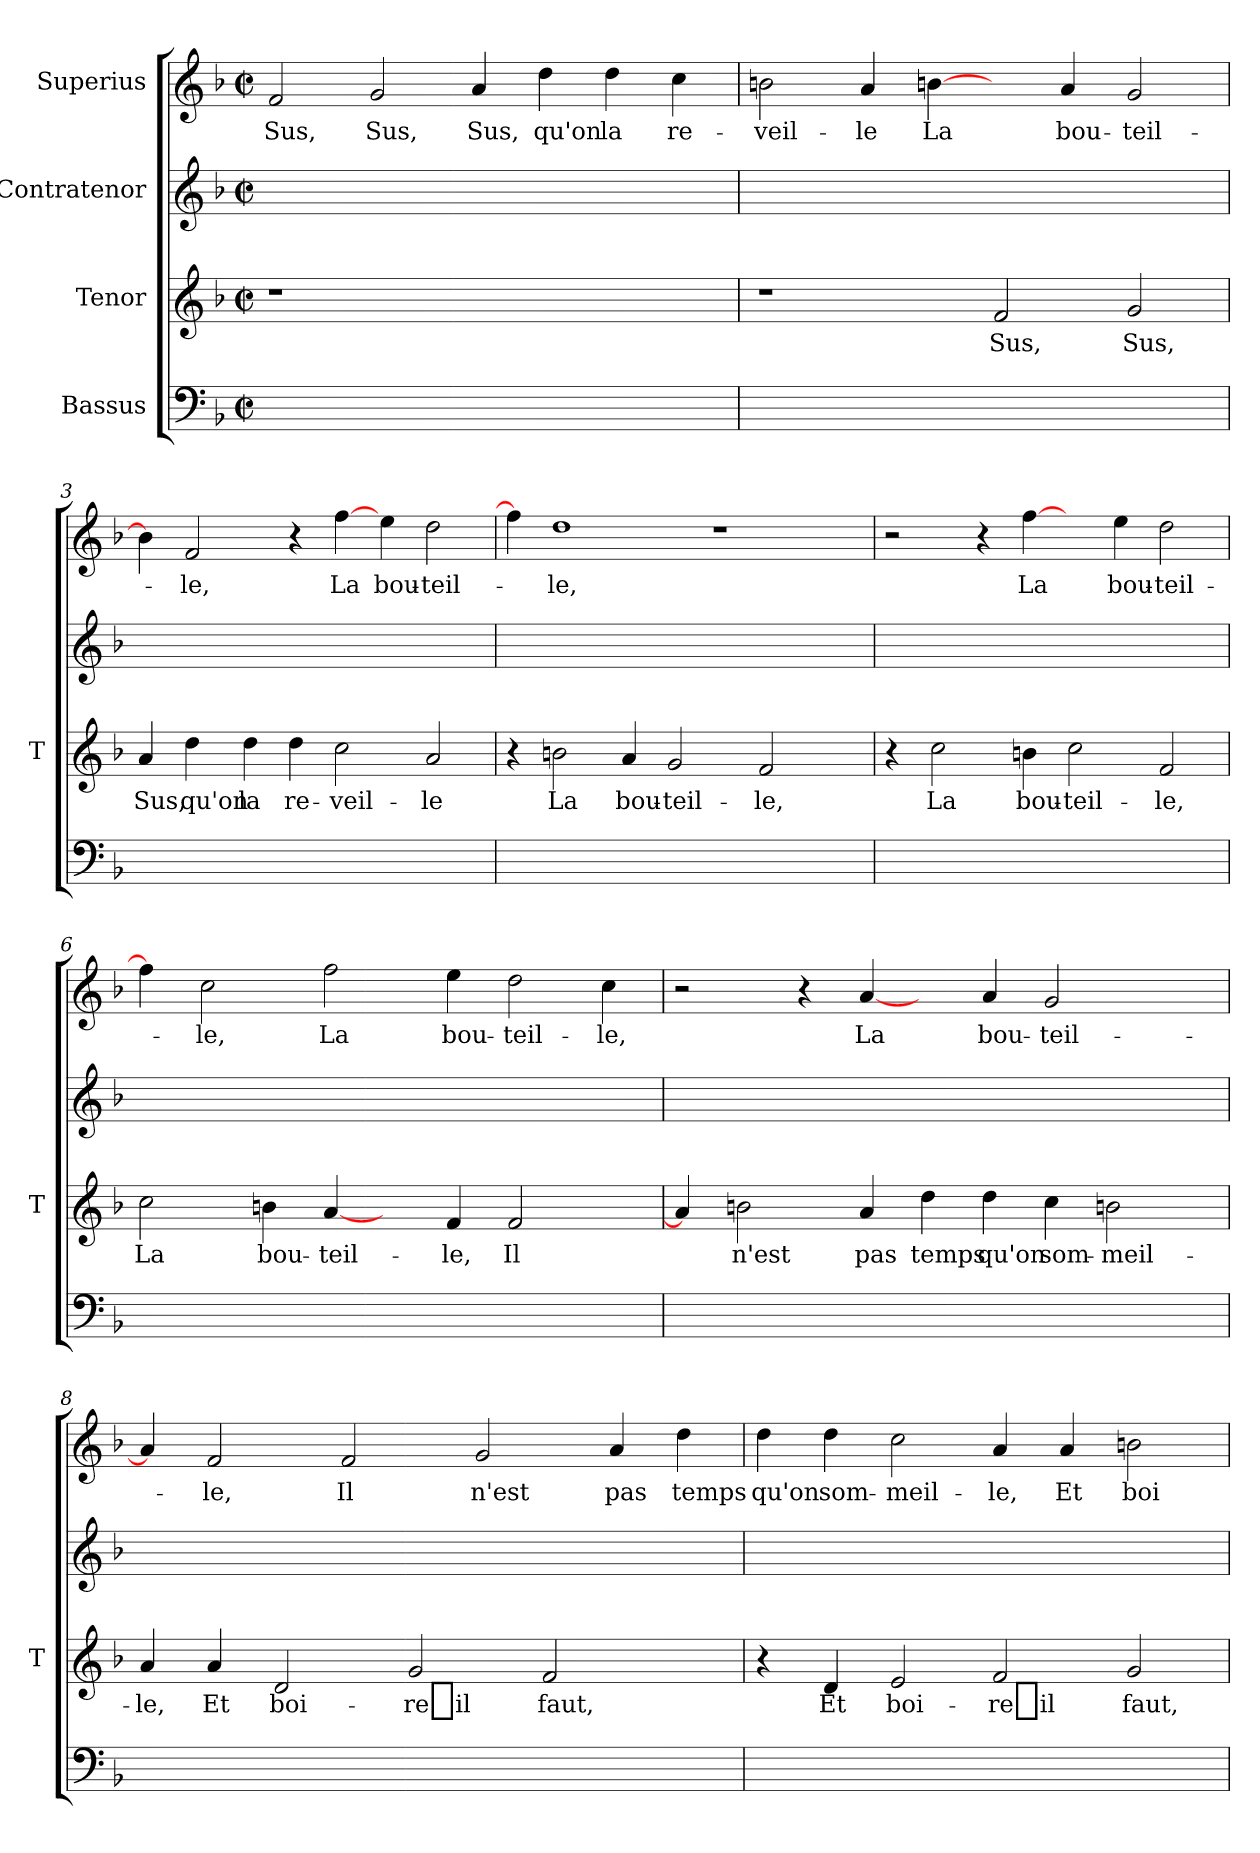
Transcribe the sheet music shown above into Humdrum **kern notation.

**kern	**kern	**text	**kern	**kern	**text
*part4	*part3	*part3	*part2	*part1	*part1
*staff4	*staff3	*staff3	*staff2	*staff1	*staff1
*I"Bassus	*I"Tenor	*	*I"Contratenor	*I"Superius	*
*	*I'T	*	*	*	*
*clefF4	*clefG2	*	*clefG2	*clefG2	*
*k[b-]	*k[b-]	*	*k[b-]	*k[b-]	*
*F:	*F:	*	*F:	*F:	*
*M2/2	*M2/2	*	*M2/2	*M2/2	*
*met(c|)	*met(c|)	*	*met(c|)	*met(c|)	*
=1	=1	=1	=1	=1	=1
1ryy	1r	.	1ryy	2f	-Sus,
.	.	.	.	2g	-Sus,
1ryy	1ryy	.	1ryy	4a	-Sus,
.	.	.	.	4dd	-qu'on
.	.	.	.	4dd	-la
.	.	.	.	4cc	re-
=2	=2	=2	=2	=2	=2
1ryy	1r	.	1ryy	2bn	veil-
.	.	.	.	4a	-le
.	.	.	.	[4bn	-La
1ryy	2f	-Sus,	1ryy	4ryy	.
.	.	.	.	4a	bou-
.	2g	-Sus,	.	2g	teil-
=3	=3	=3	=3	=3	=3
1ryy	4a	-Sus,	1ryy	4b]	.
.	4dd	-qu'on	.	2f	-le,
.	4dd	-la	.	.	.
.	4dd	re-	.	4r	.
1ryy	2cc	veil-	1ryy	[4ff	-La
.	.	.	.	4ee	bou-
.	2a	-le	.	2dd	teil-
=4	=4	=4	=4	=4	=4
1ryy	4r	.	1ryy	4ff]	.
.	2bn	-La	.	1dd	-le,
.	4a	bou-	.	.	.
1ryy	2g	teil-	1ryy	.	.
.	.	.	.	1r	.
.	2f	-le,	.	.	.
4ryy	4ryy	.	4ryy	.	.
=5	=5	=5	=5	=5	=5
1ryy	4r	.	1ryy	2r	.
.	2cc	-La	.	.	.
.	.	.	.	4r	.
.	4bn	bou-	.	[4ff	-La
1ryy	2cc	teil-	1ryy	4ryy	.
.	.	.	.	4ee	bou-
.	2f	-le,	.	2dd	teil-
!!LO:PB:g=z
=6	=6	=6	=6	=6	=6
1ryy	2cc	-La	1ryy	4ff]	.
.	.	.	.	2cc	-le,
.	4bn	bou-	.	.	.
.	[4a	teil-	.	2ff	-La
1ryy	4ryy	.	1ryy	.	.
.	4f	-le,	.	4ee	bou-
.	2f	-Il	.	2dd	teil-
4ryy	4ryy	.	4ryy	4cc	-le,
=7	=7	=7	=7	=7	=7
1ryy	4a]	.	1ryy	2r	.
.	2bn	-n'est	.	.	.
.	.	.	.	4r	.
.	4a	-pas	.	[4a	-La
1ryy	4dd	-temps	1ryy	4ryy	.
.	4dd	-qu'on	.	4a	bou-
.	4cc	som-	.	2g	teil-
.	2bn	meil-	.	.	.
4ryy	.	.	4ryy	4ryy	.
=8	=8	=8	=8	=8	=8
1ryy	4a	-le,	1ryy	4a]	.
.	4a	-Et	.	2f	-le,
.	2d	boi-	.	.	.
.	.	.	.	2f	-Il
1ryy	2g	-re_il	1ryy	.	.
.	.	.	.	2g	-n'est
.	2f	-faut,	.	.	.
.	.	.	.	4a	-pas
4ryy	4ryy	.	4ryy	4dd	-temps
=9	=9	=9	=9	=9	=9
1ryy	4r	.	1ryy	4dd	-qu'on
.	4d	-Et	.	4dd	som-
.	2e	boi-	.	2cc	meil-
1ryy	2f	-re_il	1ryy	4a	-le,
.	.	.	.	4a	-Et
.	2g	-faut,	.	2bn	boi-
=	=	=	=	=	=
*-	*-	*-	*-	*-	*-
